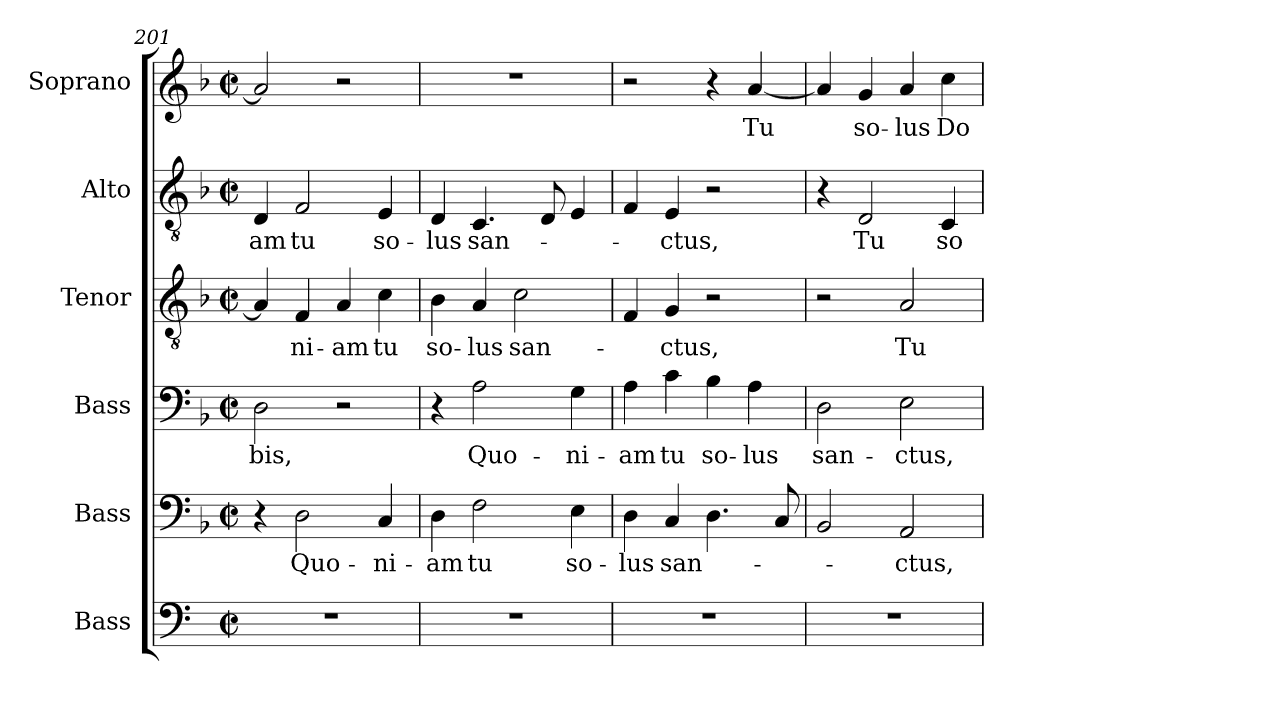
**kern	**kern	**text	**kern	**text	**kern	**text	**kern	**text	**kern	**text
*part6	*part5	*part5	*part4	*part4	*part3	*part3	*part2	*part2	*part1	*part1
*staff6	*staff5	*staff5	*staff4	*staff4	*staff3	*staff3	*staff2	*staff2	*staff1	*staff1
*I"Bass	*I"Bass	*	*I"Bass	*	*I"Tenor	*	*I"Alto	*	*I"Soprano	*
*I'B.	*I'B.	*	*I'B.	*	*I'T.	*	*I'A.	*	*I'S.	*
*clefF4	*clefF4	*	*clefF4	*	*clefGv2	*	*clefGv2	*	*clefG2	*
*	*	*	*	*	*ITrd7c12	*	*	*	*	*
*k[]	*k[b-]	*	*k[b-]	*	*k[b-]	*	*k[b-]	*	*k[b-]	*
*C:	*F:	*	*F:	*	*F:	*	*F:	*	*F:	*
*M2/2	*M2/2	*	*M2/2	*	*M2/2	*	*M2/2	*	*M2/2	*
*met(c|)	*met(c|)	*	*met(c|)	*	*met(c|)	*	*met(c|)	*	*met(c|)	*
=201	=201	=201	=201	=201	=201	=201	=201	=201	=201	=201
!	!	!	!	!LO:LY:b:color=#000000	!	!	!	!	!	!
!	!	!	!	!	!	!	!	!LO:LY:b:color=#000000	!	!
1r	4r	.	2Di\	-bis,	4AAi/]	.	4Di/	-am	2ai/]	.
!	!	!LO:LY:b:color=#000000	!	!	!	!	!	!	!	!
!	!	!	!	!	!	!LO:LY:b:color=#000000	!	!	!	!
!	!	!	!	!	!	!	!	!LO:LY:b:color=#000000	!	!
.	2Di\	Quo-	.	.	4FFi/	-ni-	2Fi/	tu	.	.
!	!	!	!	!	!	!LO:LY:b:color=#000000	!	!	!	!
.	.	.	2r	.	4AAi/	-am	.	.	2r	.
!	!	!LO:LY:b:color=#000000	!	!	!	!	!	!	!	!
!	!	!	!	!	!	!LO:LY:b:color=#000000	!	!	!	!
!	!	!	!	!	!	!	!	!LO:LY:b:color=#000000	!	!
.	4Ci/	-ni-	.	.	4Ci\	tu	4Ei/	so-	.	.
=202	=202	=202	=202	=202	=202	=202	=202	=202	=202	=202
!	!	!LO:LY:b:color=#000000	!	!	!	!	!	!	!	!
!	!	!	!	!	!	!LO:LY:b:color=#000000	!	!	!	!
!	!	!	!	!	!	!	!	!LO:LY:b:color=#000000	!	!
1r	4Di\	-am	4r	.	4BB-i\	so-	4Di/	-lus	1r	.
!	!	!LO:LY:b:color=#000000	!	!	!	!	!	!	!	!
!	!	!	!	!LO:LY:b:color=#000000	!	!	!	!	!	!
!	!	!	!	!	!	!LO:LY:b:color=#000000	!	!	!	!
!	!	!	!	!	!	!	!	!LO:LY:b:color=#000000	!	!
.	2Fi\	tu	2Ai\	Quo-	4AAi/	-lus	4.Ci/	san-	.	.
!	!	!	!	!	!	!LO:LY:b:color=#000000	!	!	!	!
.	.	.	.	.	2Ci\	san-	.	.	.	.
.	.	.	.	.	.	.	8Di/	.	.	.
!	!	!LO:LY:b:color=#000000	!	!	!	!	!	!	!	!
!	!	!	!	!LO:LY:b:color=#000000	!	!	!	!	!	!
.	4Ei\	so-	4Gi\	-ni-	.	.	4Ei/	.	.	.
=203	=203	=203	=203	=203	=203	=203	=203	=203	=203	=203
!	!	!LO:LY:b:color=#000000	!	!	!	!	!	!	!	!
!	!	!	!	!LO:LY:b:color=#000000	!	!	!	!	!	!
1r	4Di\	-lus	4Ai\	-am	4FFi/	.	4Fi/	.	2r	.
!	!	!LO:LY:b:color=#000000	!	!	!	!	!	!	!	!
!	!	!	!	!LO:LY:b:color=#000000	!	!	!	!	!	!
!	!	!	!	!	!	!LO:LY:b:color=#000000	!	!	!	!
!	!	!	!	!	!	!	!	!LO:LY:b:color=#000000	!	!
.	4Ci/	san-	4ci\	tu	4GGi/	-ctus,	4Ei/	-ctus,	.	.
!	!	!	!	!LO:LY:b:color=#000000	!	!	!	!	!	!
.	4.Di\	.	4B-i\	so-	2r	.	2r	.	4r	.
!	!	!	!	!LO:LY:b:color=#000000	!	!	!	!	!	!
!	!	!	!	!	!	!	!	!	!	!LO:LY:b:color=#000000
.	.	.	4Ai\	-lus	.	.	.	.	[4ai/	Tu
.	8Ci/	.	.	.	.	.	.	.	.	.
!!LO:LB:g=z
=204	=204	=204	=204	=204	=204	=204	=204	=204	=204	=204
!	!	!	!	!LO:LY:b:color=#000000	!	!	!	!	!	!
1r	2BB-i/	.	2Di\	san-	2r	.	4r	.	4ai/]	.
!	!	!	!	!	!	!	!	!LO:LY:b:color=#000000	!	!
!	!	!	!	!	!	!	!	!	!	!LO:LY:b:color=#000000
.	.	.	.	.	.	.	2Di/	Tu	4gi/	so-
!	!	!LO:LY:b:color=#000000	!	!	!	!	!	!	!	!
!	!	!	!	!LO:LY:b:color=#000000	!	!	!	!	!	!
!	!	!	!	!	!	!LO:LY:b:color=#000000	!	!	!	!
!	!	!	!	!	!	!	!	!	!	!LO:LY:b:color=#000000
.	2AAi/	-ctus,	2Ei\	-ctus,	2AAi/	Tu	.	.	4ai/	-lus
!	!	!	!	!	!	!	!	!LO:LY:b:color=#000000	!	!
!	!	!	!	!	!	!	!	!	!	!LO:LY:b:color=#000000
.	.	.	.	.	.	.	4Ci/	so-	4cci\	Do-
=	=	=	=	=	=	=	=	=	=	=
*-	*-	*-	*-	*-	*-	*-	*-	*-	*-	*-
